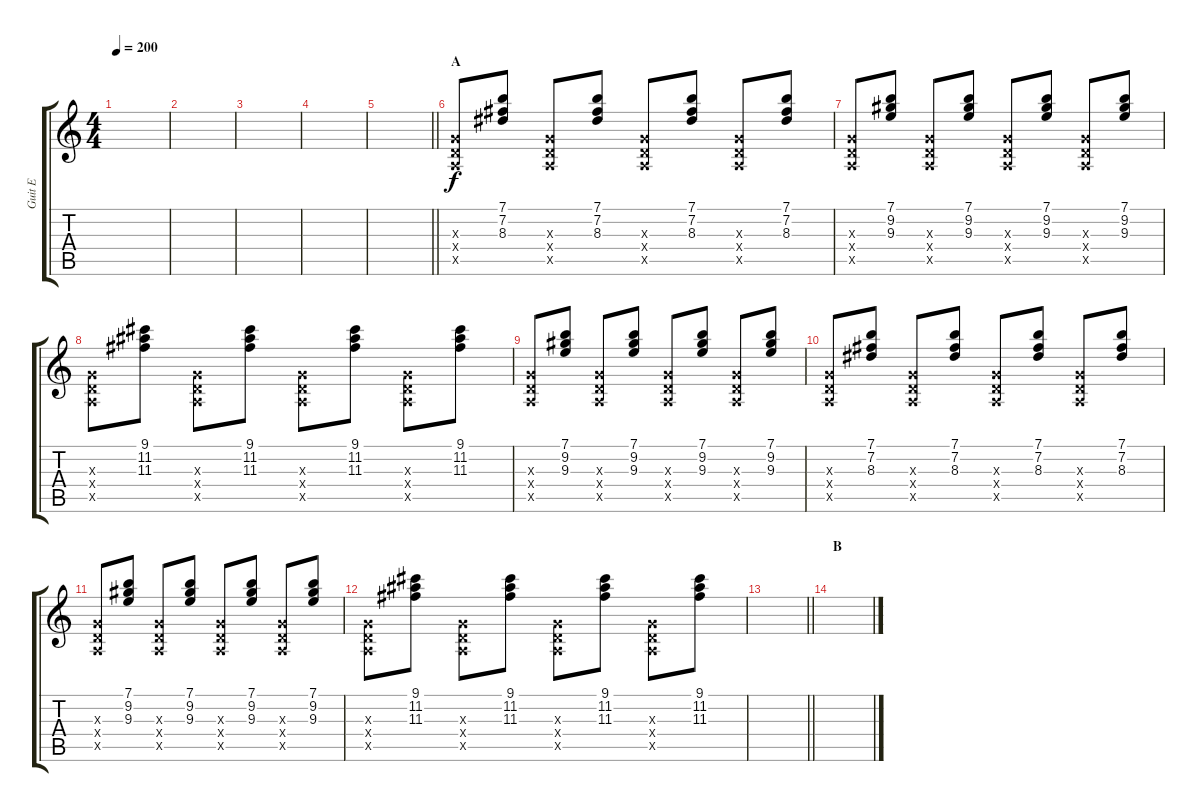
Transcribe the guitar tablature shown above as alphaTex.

\track ("Guit E" "Guit E") {instrument electricguitarclean}
\staff {score tabs}
\tuning (E4 B3 G3 D3 A2 E2) {hide}
\ts (4 4)
\tempo 200
\clef g2
\ks c
|
|
|
|
\barLineRight lightlight
|
\section ("" "A")
(0.3{x} 0.4{x} 0.5{x}).8 (7.1 7.2 8.3).8 (0.3{x} 0.4{x} 0.5{x}).8 (7.1 7.2 8.3).8 (0.3{x} 0.4{x} 0.5{x}).8 (7.1 7.2 8.3).8 (0.3{x} 0.4{x} 0.5{x}).8 (7.1 7.2 8.3).8 |
(0.3{x} 0.4{x} 0.5{x}).8 (7.1 9.2 9.3).8 (0.3{x} 0.4{x} 0.5{x}).8 (7.1 9.2 9.3).8 (0.3{x} 0.4{x} 0.5{x}).8 (7.1 9.2 9.3).8 (0.3{x} 0.4{x} 0.5{x}).8 (7.1 9.2 9.3).8 |
(0.3{x} 0.4{x} 0.5{x}).8 (9.1 11.2 11.3).8 (0.3{x} 0.4{x} 0.5{x}).8 (9.1 11.2 11.3).8 (0.3{x} 0.4{x} 0.5{x}).8 (9.1 11.2 11.3).8 (0.3{x} 0.4{x} 0.5{x}).8 (9.1 11.2 11.3).8 |
(0.3{x} 0.4{x} 0.5{x}).8 (7.1 9.2 9.3).8 (0.3{x} 0.4{x} 0.5{x}).8 (7.1 9.2 9.3).8 (0.3{x} 0.4{x} 0.5{x}).8 (7.1 9.2 9.3).8 (0.3{x} 0.4{x} 0.5{x}).8 (7.1 9.2 9.3).8 |
(0.3{x} 0.4{x} 0.5{x}).8 (7.1 7.2 8.3).8 (0.3{x} 0.4{x} 0.5{x}).8 (7.1 7.2 8.3).8 (0.3{x} 0.4{x} 0.5{x}).8 (7.1 7.2 8.3).8 (0.3{x} 0.4{x} 0.5{x}).8 (7.1 7.2 8.3).8 |
(0.3{x} 0.4{x} 0.5{x}).8 (7.1 9.2 9.3).8 (0.3{x} 0.4{x} 0.5{x}).8 (7.1 9.2 9.3).8 (0.3{x} 0.4{x} 0.5{x}).8 (7.1 9.2 9.3).8 (0.3{x} 0.4{x} 0.5{x}).8 (7.1 9.2 9.3).8 |
(0.3{x} 0.4{x} 0.5{x}).8 (9.1 11.2 11.3).8 (0.3{x} 0.4{x} 0.5{x}).8 (9.1 11.2 11.3).8 (0.3{x} 0.4{x} 0.5{x}).8 (9.1 11.2 11.3).8 (0.3{x} 0.4{x} 0.5{x}).8 (9.1 11.2 11.3).8 |
\barLineRight lightlight
|
\section ("" "B")
